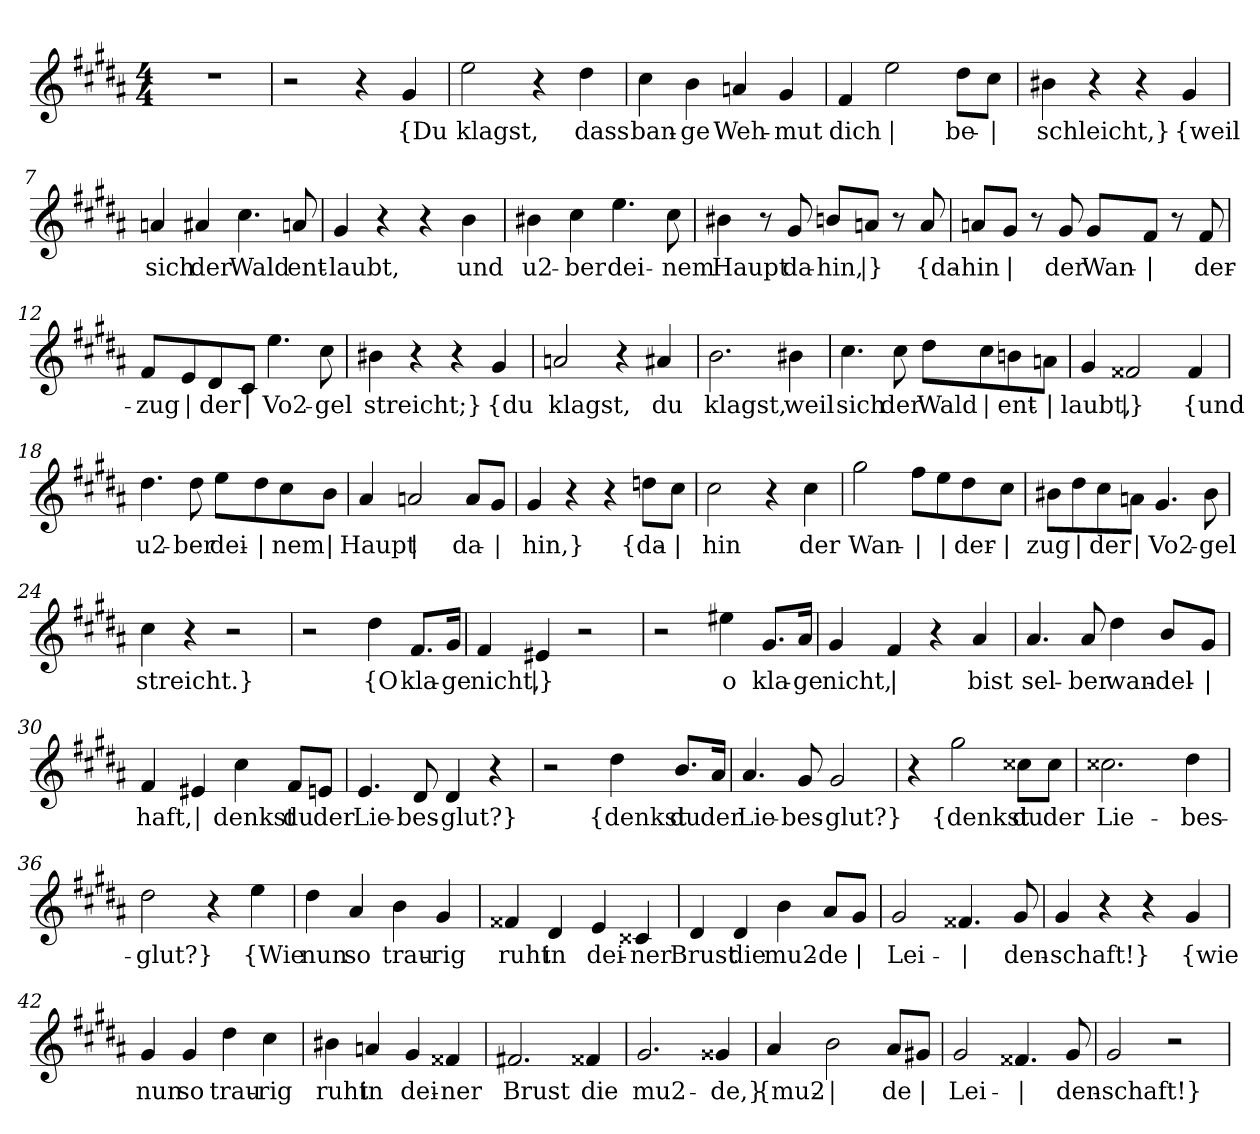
**kern	**text
*part1	*part1
*staff1	*staff1
*clefG2	*
*k[f#c#g#d#a#]	*
*M4/4	*
=1	=1
1r	.
=2	=2
2r	.
4r	.
!	!LO:LY:b
4g#/	{Du
=3	=3
!	!LO:LY:b
2ee\	klagst,
4r	.
!	!LO:LY:b
4dd#\	dass
=4	=4
!	!LO:LY:b
4cc#\	ban-
!	!LO:LY:b
4b\	-ge
!	!LO:LY:b
4an/	Weh-
!	!LO:LY:b
4g#/	-mut
=5	=5
!	!LO:LY:b
4f#/	dich
!	!LO:LY:b
2ee\	|
!	!LO:LY:b
8dd#\L	be-
!	!LO:LY:b
8cc#\J	|
=6	=6
!	!LO:LY:b
4b#X\	-schleicht,}
4r	.
4r	.
!	!LO:LY:b
4g#/	{weil
!!LO:LB:g=z
=7	=7
!	!LO:LY:b
4an/	sich
!	!LO:LY:b
4a#X/	der
!	!LO:LY:b
4.cc#\	Wald
!	!LO:LY:b
8an/	ent-
=8	=8
!	!LO:LY:b
4g#/	-laubt,
4r	.
4r	.
!	!LO:LY:b
4b\	und
=9	=9
!	!LO:LY:b
4b#X\	u2-
!	!LO:LY:b
4cc#\	-ber
!	!LO:LY:b
4.ee\	dei-
!	!LO:LY:b
8cc#\	-nem
=10	=10
!	!LO:LY:b
4b#X\	Haupt
8r	.
!	!LO:LY:b
8g#/	da-
!	!LO:LY:b
8bn/L	-hin,
!	!LO:LY:b
8an/J	|}
8r	.
!	!LO:LY:b
8a/	{da-
!!LO:LB:g=z
=11	=11
!	!LO:LY:b
8an/L	-hin
!	!LO:LY:b
8g#/J	|
8r	.
!	!LO:LY:b
8g#/	der
!	!LO:LY:b
8g#/L	Wan-
!	!LO:LY:b
8f#/J	|
8r	.
!	!LO:LY:b
8f#/	-der-
=12	=12
!	!LO:LY:b
8f#/L	-zug
!	!LO:LY:b
8e/	|
!	!LO:LY:b
8d#/	der
!	!LO:LY:b
8c#/J	|
!	!LO:LY:b
4.ee\	Vo2-
!	!LO:LY:b
8cc#\	-gel
=13	=13
!	!LO:LY:b
4b#X\	streicht;}
4r	.
4r	.
!	!LO:LY:b
4g#/	{du
=14	=14
!	!LO:LY:b
2an/	klagst,
4r	.
!	!LO:LY:b
4a#X/	du
=15	=15
!	!LO:LY:b
2.b\	klagst,
!	!LO:LY:b
4b#X\	weil
!!LO:LB:g=z
=16	=16
!	!LO:LY:b
4.cc#\	sich
!	!LO:LY:b
8cc#\	der
!	!LO:LY:b
8dd#\L	Wald
!	!LO:LY:b
8cc#\	|
!	!LO:LY:b
8bn\	ent-
!	!LO:LY:b
8an\J	|
=17	=17
!	!LO:LY:b
4g#/	-laubt,
!	!LO:LY:b
2f##X/	|}
!	!LO:LY:b
4f##/	{und
=18	=18
!	!LO:LY:b
4.dd#\	u2-
!	!LO:LY:b
8dd#\	-ber
!	!LO:LY:b
8ee\L	dei-
!	!LO:LY:b
8dd#\	|
!	!LO:LY:b
8cc#\	-nem
!	!LO:LY:b
8b\J	|
=19	=19
!	!LO:LY:b
4a#/	Haupt
!	!LO:LY:b
2an/	|
!	!LO:LY:b
8a/L	da-
!	!LO:LY:b
8g#/J	|
=20	=20
!	!LO:LY:b
4g#/	-hin,}
4r	.
4r	.
!	!LO:LY:b
8ddn\L	{da-
!	!LO:LY:b
8cc#\J	|
!!LO:LB:g=z
=21	=21
!	!LO:LY:b
2cc#\	-hin
4r	.
!	!LO:LY:b
4cc#\	der
=22	=22
!	!LO:LY:b
2gg#\	Wan-
!	!LO:LY:b
8ff#\L	|
!	!LO:LY:b
8ee\	|
!	!LO:LY:b
8dd#\	-der-
!	!LO:LY:b
8cc#\J	|
=23	=23
!	!LO:LY:b
8b#X\L	-zug
!	!LO:LY:b
8dd#\	|
!	!LO:LY:b
8cc#\	der
!	!LO:LY:b
8an\J	|
!	!LO:LY:b
4.g#/	Vo2-
!	!LO:LY:b
8b#\	-gel
=24	=24
!	!LO:LY:b
4cc#\	streicht.}
4r	.
2r	.
=25	=25
2r	.
!	!LO:LY:b
4dd#\	{O
!	!LO:LY:b
8.f#/L	kla-
!	!LO:LY:b
16g#/Jk	-ge
=26	=26
!	!LO:LY:b
4f#/	nicht,
!	!LO:LY:b
4e#X/	|}
2r	.
!!LO:LB:g=z
=27	=27
2r	.
!	!LO:LY:b
4ee#X\	o
!	!LO:LY:b
8.g#/L	kla-
!	!LO:LY:b
16a#/Jk	-ge
=28	=28
!	!LO:LY:b
4g#/	nicht,
!	!LO:LY:b
4f#/	|
4r	.
!	!LO:LY:b
4a#/	bist
=29	=29
!	!LO:LY:b
4.a#/	sel-
!	!LO:LY:b
8a#/	-ber
!	!LO:LY:b
4dd#\	wan-
!	!LO:LY:b
8b/L	-del-
!	!LO:LY:b
8g#/J	|
=30	=30
!	!LO:LY:b
4f#/	-haft,
!	!LO:LY:b
4e#X/	|
!	!LO:LY:b
4cc#\	denkst
!	!LO:LY:b
8f#/L	du
!	!LO:LY:b
8en/J	der
=31	=31
!	!LO:LY:b
4.e/	Lie-
!	!LO:LY:b
8d#/	-bes-
!	!LO:LY:b
4d#/	-glut?}
4r	.
!!LO:LB:g=z
=32	=32
2r	.
!	!LO:LY:b
4dd#\	{denkst
!	!LO:LY:b
8.b/L	du
!	!LO:LY:b
16a#/Jk	der
=33	=33
!	!LO:LY:b
4.a#/	Lie-
!	!LO:LY:b
8g#/	-bes-
!	!LO:LY:b
2g#/	-glut?}
=34	=34
4r	.
!	!LO:LY:b
2gg#\	{denkst
!	!LO:LY:b
8cc##X\L	du
!	!LO:LY:b
8cc##\J	der
=35	=35
!	!LO:LY:b
2.cc##X\	Lie-
!	!LO:LY:b
4dd#\	-bes-
=36	=36
!	!LO:LY:b
2dd#\	-glut?}
4r	.
!	!LO:LY:b
4ee\	{Wie
=37	=37
!	!LO:LY:b
4dd#\	nun
!	!LO:LY:b
4a#/	so
!	!LO:LY:b
4b\	trau-
!	!LO:LY:b
4g#/	-rig
!!LO:LB:g=z
=38	=38
!	!LO:LY:b
4f##X/	ruht
!	!LO:LY:b
4d#/	in
!	!LO:LY:b
4e/	dei-
!	!LO:LY:b
4c##X/	-ner
=39	=39
!	!LO:LY:b
4d#/	Brust
!	!LO:LY:b
4d#/	die
!	!LO:LY:b
4b\	mu2-
!	!LO:LY:b
8a#/L	-de
!	!LO:LY:b
8g#/J	|
=40	=40
!	!LO:LY:b
2g#/	Lei-
!	!LO:LY:b
4.f##X/	|
!	!LO:LY:b
8g#/	-den-
=41	=41
!	!LO:LY:b
4g#/	-schaft!}
4r	.
4r	.
!	!LO:LY:b
4g#/	{wie
=42	=42
!	!LO:LY:b
4g#/	nun
!	!LO:LY:b
4g#/	so
!	!LO:LY:b
4dd#\	trau-
!	!LO:LY:b
4cc#\	-rig
!!LO:LB:g=z
=43	=43
!	!LO:LY:b
4b#X\	ruht
!	!LO:LY:b
4an/	in
!	!LO:LY:b
4g#/	dei-
!	!LO:LY:b
4f##X/	-ner
=44	=44
!	!LO:LY:b
2.f#X/	Brust
!	!LO:LY:b
4f##X/	die
=45	=45
!	!LO:LY:b
2.g#/	mu2-
!	!LO:LY:b
4g##X/	-de,}
=46	=46
!	!LO:LY:b
4a#/	{mu2-
!	!LO:LY:b
2b\	|
!	!LO:LY:b
8a#/L	-de
!	!LO:LY:b
8g#X/J	|
=47	=47
!	!LO:LY:b
2g#/	Lei-
!	!LO:LY:b
4.f##X/	|
!	!LO:LY:b
8g#/	-den-
=48	=48
!	!LO:LY:b
2g#/	-schaft!}
2r	.
=	=
*-	*-
